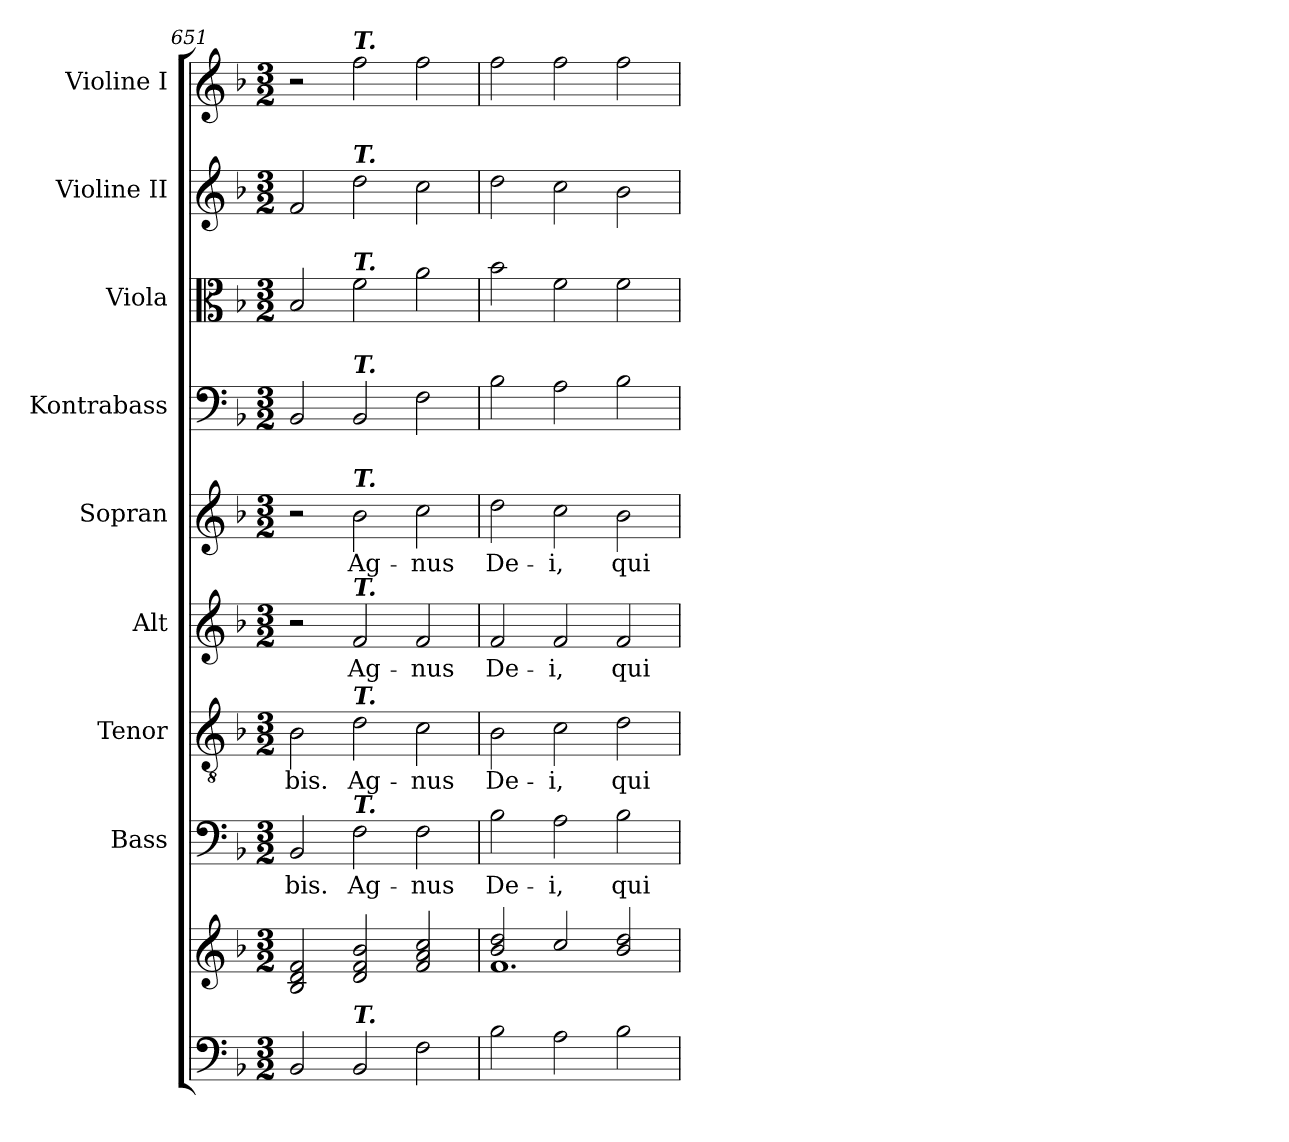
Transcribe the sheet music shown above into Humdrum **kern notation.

**kern	**kern	**kern	**text	**kern	**text	**kern	**text	**kern	**text	**kern	**kern	**kern	**kern
*part9	*part9	*part8	*part8	*part7	*part7	*part6	*part6	*part5	*part5	*part4	*part3	*part2	*part1
*staff10	*staff9	*staff8	*staff8	*staff7	*staff7	*staff6	*staff6	*staff5	*staff5	*staff4	*staff3	*staff2	*staff1
*	*	*I"Bass	*	*I"Tenor	*	*I"Alt	*	*I"Sopran	*	*I"Kontrabass	*I"Viola	*I"Violine II	*I"Violine I
*	*	*I'B.	*	*I'T.	*	*I'A.	*	*I'S.	*	*I'Kb.	*I'Vla.	*I'Vl. II	*I'Vl. I
!!LO:LB:g=z
*clefF4	*clefG2	*clefF4	*	*clefGv2	*	*clefG2	*	*clefG2	*	*clefF4	*clefC3	*clefG2	*clefG2
*	*	*	*	*	*	*	*	*	*	*ITrd7c12	*	*	*
*k[b-]	*k[b-]	*k[b-]	*	*k[b-]	*	*k[b-]	*	*k[b-]	*	*k[b-]	*k[b-]	*k[b-]	*k[b-]
*F:	*F:	*F:	*	*F:	*	*F:	*	*F:	*	*F:	*F:	*F:	*F:
*M3/2	*M3/2	*M3/2	*	*M3/2	*	*M3/2	*	*M3/2	*	*M3/2	*M3/2	*M3/2	*M3/2
=651	=651	=651	=651	=651	=651	=651	=651	=651	=651	=651	=651	=651	=651
!	!	!	!LO:LY:b	!	!LO:LY:b	!	!	!	!	!	!	!	!
2BB-/	2B-/ 2d/ 2f/	2BB-/	-bis.	2B-\	-bis.	2r	.	2r	.	2BBB-/	2B-/	2f/	2r
!	!	!	!	!	!	!	!	!	!	!	!	!	!LO:TX:a:Bi:t=T.
!	!	!	!	!	!	!	!	!	!	!	!	!LO:TX:a:Bi:t=T.	!
!	!	!	!	!	!	!	!	!	!	!	!LO:TX:a:Bi:t=T.	!	!
!	!	!	!	!	!	!	!	!	!	!LO:TX:a:Bi:t=T.	!	!	!
!	!	!	!	!	!	!	!	!LO:TX:a:Bi:t=T.	!	!	!	!	!
!	!	!	!	!	!	!LO:TX:a:Bi:t=T.	!	!	!	!	!	!	!
!	!	!	!	!LO:TX:a:Bi:t=T.	!	!	!	!	!	!	!	!	!
!	!	!LO:TX:a:Bi:t=T.	!	!	!	!	!	!	!	!	!	!	!
!LO:TX:a:Bi:t=T.	!	!	!	!	!	!	!	!	!	!	!	!	!
!	!	!	!LO:LY:b	!	!LO:LY:b	!	!LO:LY:b	!	!LO:LY:b	!	!	!	!
2BB-/	2d/ 2f/ 2b-/	2F\	Ag-	2d\	Ag-	2f/	Ag-	2b-\	Ag-	2BBB-/	2f\	2dd\	2ff\
!	!	!	!LO:LY:b	!	!LO:LY:b	!	!LO:LY:b	!	!LO:LY:b	!	!	!	!
2F\	2f/ 2a/ 2cc/	2F\	-nus	2c\	-nus	2f/	-nus	2cc\	-nus	2FF\	2a\	2cc\	2ff\
=652	=652	=652	=652	=652	=652	=652	=652	=652	=652	=652	=652	=652	=652
*	*^	*	*	*	*	*	*	*	*	*	*	*	*
!	!	!	!	!LO:LY:b	!	!LO:LY:b	!	!LO:LY:b	!	!LO:LY:b	!	!	!	!
2B-\	2b-/ 2dd/	1.f	2B-\	De-	2B-\	De-	2f/	De-	2dd\	De-	2BB-\	2b-\	2dd\	2ff\
!	!	!	!	!LO:LY:b	!	!LO:LY:b	!	!LO:LY:b	!	!LO:LY:b	!	!	!	!
2A\	2cc/	.	2A\	-i,	2c\	-i,	2f/	-i,	2cc\	-i,	2AA\	2f\	2cc\	2ff\
!	!	!	!	!LO:LY:b	!	!LO:LY:b	!	!LO:LY:b	!	!LO:LY:b	!	!	!	!
2B-\	2b-/ 2dd/	.	2B-\	qui	2d\	qui	2f/	qui	2b-\	qui	2BB-\	2f\	2b-\	2ff\
*	*v	*v	*	*	*	*	*	*	*	*	*	*	*	*
=	=	=	=	=	=	=	=	=	=	=	=	=	=
*-	*-	*-	*-	*-	*-	*-	*-	*-	*-	*-	*-	*-	*-
